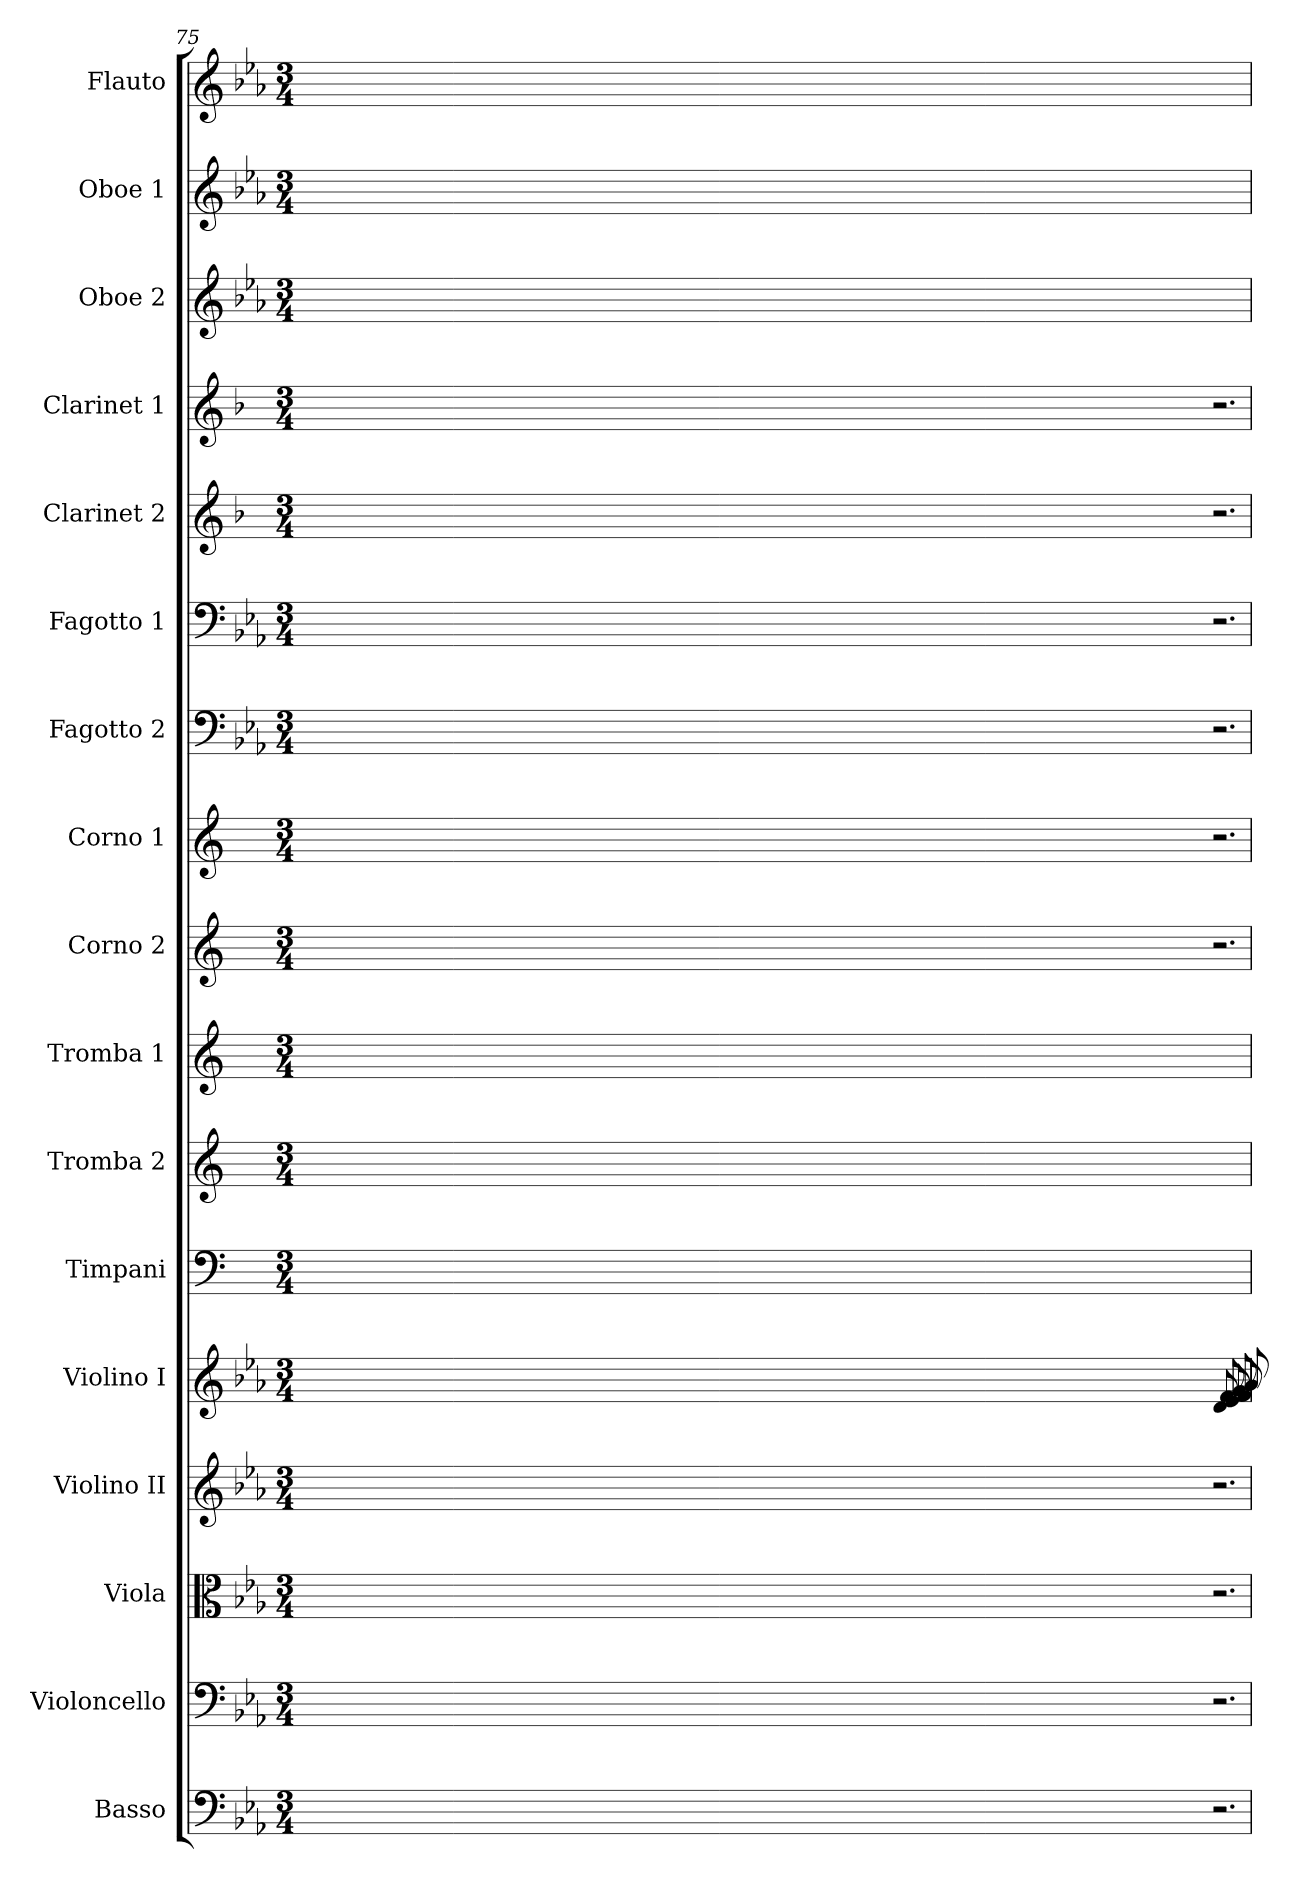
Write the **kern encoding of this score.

**kern	**kern	**kern	**kern	**kern	**kern	**kern	**kern	**kern	**kern	**kern	**kern	**kern	**kern	**kern	**kern	**kern
*part17	*part16	*part15	*part14	*part13	*part12	*part11	*part10	*part9	*part8	*part7	*part6	*part5	*part4	*part3	*part2	*part1
*staff17	*staff16	*staff15	*staff14	*staff13	*staff12	*staff11	*staff10	*staff9	*staff8	*staff7	*staff6	*staff5	*staff4	*staff3	*staff2	*staff1
*I"Basso	*I"Violoncello	*I"Viola	*I"Violino II	*I"Violino I	*I"Timpani	*I"Tromba 2	*I"Tromba 1	*I"Corno 2	*I"Corno 1	*I"Fagotto 2	*I"Fagotto 1	*I"Clarinet 2	*I"Clarinet 1	*I"Oboe 2	*I"Oboe 1	*I"Flauto
*	*I'Vc	*I'Vla	*I'Vln	*I'Vln	*	*	*	*	*	*	*	*I'Cl	*I'Cl	*I'Ob	*I'Ob	*I'Fl
*clefF4	*clefF4	*clefC3	*clefG2	*clefG2	*clefF4	*clefG2	*clefG2	*clefG2	*clefG2	*clefF4	*clefF4	*clefG2	*clefG2	*clefG2	*clefG2	*clefG2
*ITrd7c12	*	*	*	*	*	*ITrd-2c-3	*ITrd-2c-3	*ITrd5c9	*ITrd5c9	*	*	*ITrd1c2	*ITrd1c2	*	*	*
*k[b-e-a-]	*k[b-e-a-]	*k[b-e-a-]	*k[b-e-a-]	*k[b-e-a-]	*	*	*	*	*	*k[b-e-a-]	*k[b-e-a-]	*k[b-e-a-]	*k[b-e-a-]	*k[b-e-a-]	*k[b-e-a-]	*k[b-e-a-]
*M3/4	*M3/4	*M3/4	*M3/4	*M3/4	*M3/4	*M3/4	*M3/4	*M3/4	*M3/4	*M3/4	*M3/4	*M3/4	*M3/4	*M3/4	*M3/4	*M3/4
=75	=75	=75	=75	=75	=75	=75	=75	=75	=75	=75	=75	=75	=75	=75	=75	=75
1ryy	1ryy	1ryy	1ryy	1ryy	1ryy	1ryy	1ryy	1ryy	1ryy	1ryy	1ryy	1ryy	1ryy	1ryy	1ryy	1ryy
1ryy	1ryy	1ryy	1ryy	1ryy	1ryy	1ryy	1ryy	1ryy	1ryy	1ryy	1ryy	1ryy	1ryy	1ryy	1ryy	1ryy
1ryy	1ryy	1ryy	1ryy	1ryy	1ryy	1ryy	1ryy	1ryy	1ryy	1ryy	1ryy	1ryy	1ryy	1ryy	1ryy	1ryy
1ryy	1ryy	1ryy	1ryy	1ryy	1ryy	1ryy	1ryy	1ryy	1ryy	1ryy	1ryy	1ryy	1ryy	1ryy	1ryy	1ryy
1ryy	1ryy	1ryy	1ryy	1ryy	1ryy	1ryy	1ryy	1ryy	1ryy	1ryy	1ryy	1ryy	1ryy	1ryy	1ryy	1ryy
1ryy	1ryy	1ryy	1ryy	1ryy	1ryy	1ryy	1ryy	1ryy	1ryy	1ryy	1ryy	1ryy	1ryy	1ryy	1ryy	1ryy
1ryy	1ryy	1ryy	1ryy	1ryy	1ryy	1ryy	1ryy	1ryy	1ryy	1ryy	1ryy	1ryy	1ryy	1ryy	1ryy	1ryy
1ryy	1ryy	1ryy	1ryy	1ryy	1ryy	1ryy	1ryy	1ryy	1ryy	1ryy	1ryy	1ryy	1ryy	1ryy	1ryy	1ryy
1ryy	1ryy	1ryy	1ryy	1ryy	1ryy	1ryy	1ryy	1ryy	1ryy	1ryy	1ryy	1ryy	1ryy	1ryy	1ryy	1ryy
1ryy	1ryy	1ryy	1ryy	1ryy	1ryy	1ryy	1ryy	1ryy	1ryy	1ryy	1ryy	1ryy	1ryy	1ryy	1ryy	1ryy
1ryy	1ryy	1ryy	1ryy	1ryy	1ryy	1ryy	1ryy	1ryy	1ryy	1ryy	1ryy	1ryy	1ryy	1ryy	1ryy	1ryy
1ryy	1ryy	1ryy	1ryy	1ryy	1ryy	1ryy	1ryy	1ryy	1ryy	1ryy	1ryy	1ryy	1ryy	1ryy	1ryy	1ryy
1ryy	1ryy	1ryy	1ryy	1ryy	1ryy	1ryy	1ryy	1ryy	1ryy	1ryy	1ryy	1ryy	1ryy	1ryy	1ryy	1ryy
1ryy	1ryy	1ryy	1ryy	1ryy	1ryy	1ryy	1ryy	1ryy	1ryy	1ryy	1ryy	1ryy	1ryy	1ryy	1ryy	1ryy
1ryy	1ryy	1ryy	1ryy	1ryy	1ryy	1ryy	1ryy	1ryy	1ryy	1ryy	1ryy	1ryy	1ryy	1ryy	1ryy	1ryy
1ryy	1ryy	1ryy	1ryy	1ryy	1ryy	1ryy	1ryy	1ryy	1ryy	1ryy	1ryy	1ryy	1ryy	1ryy	1ryy	1ryy
1ryy	1ryy	1ryy	1ryy	1ryy	1ryy	1ryy	1ryy	1ryy	1ryy	1ryy	1ryy	1ryy	1ryy	1ryy	1ryy	1ryy
1ryy	1ryy	1ryy	1ryy	1ryy	1ryy	1ryy	1ryy	1ryy	1ryy	1ryy	1ryy	1ryy	1ryy	1ryy	1ryy	1ryy
1ryy	1ryy	1ryy	1ryy	1ryy	1ryy	1ryy	1ryy	1ryy	1ryy	1ryy	1ryy	1ryy	1ryy	1ryy	1ryy	1ryy
1ryy	1ryy	1ryy	1ryy	1ryy	1ryy	1ryy	1ryy	1ryy	1ryy	1ryy	1ryy	1ryy	1ryy	1ryy	1ryy	1ryy
1ryy	1ryy	1ryy	1ryy	1ryy	1ryy	1ryy	1ryy	1ryy	1ryy	1ryy	1ryy	1ryy	1ryy	1ryy	1ryy	1ryy
1ryy	1ryy	1ryy	1ryy	1ryy	1ryy	1ryy	1ryy	1ryy	1ryy	1ryy	1ryy	1ryy	1ryy	1ryy	1ryy	1ryy
1ryy	1ryy	1ryy	1ryy	1ryy	1ryy	1ryy	1ryy	1ryy	1ryy	1ryy	1ryy	1ryy	1ryy	1ryy	1ryy	1ryy
1ryy	1ryy	1ryy	1ryy	1ryy	1ryy	1ryy	1ryy	1ryy	1ryy	1ryy	1ryy	1ryy	1ryy	1ryy	1ryy	1ryy
1ryy	1ryy	1ryy	1ryy	1ryy	1ryy	1ryy	1ryy	1ryy	1ryy	1ryy	1ryy	1ryy	1ryy	1ryy	1ryy	1ryy
1ryy	1ryy	1ryy	1ryy	1ryy	1ryy	1ryy	1ryy	1ryy	1ryy	1ryy	1ryy	1ryy	1ryy	1ryy	1ryy	1ryy
1ryy	1ryy	1ryy	1ryy	1ryy	1ryy	1ryy	1ryy	1ryy	1ryy	1ryy	1ryy	1ryy	1ryy	1ryy	1ryy	1ryy
1ryy	1ryy	1ryy	1ryy	1ryy	1ryy	1ryy	1ryy	1ryy	1ryy	1ryy	1ryy	1ryy	1ryy	1ryy	1ryy	1ryy
1ryy	1ryy	1ryy	1ryy	1ryy	1ryy	1ryy	1ryy	1ryy	1ryy	1ryy	1ryy	1ryy	1ryy	1ryy	1ryy	1ryy
1ryy	1ryy	1ryy	1ryy	1ryy	1ryy	1ryy	1ryy	1ryy	1ryy	1ryy	1ryy	1ryy	1ryy	1ryy	1ryy	1ryy
1ryy	1ryy	1ryy	1ryy	1ryy	1ryy	1ryy	1ryy	1ryy	1ryy	1ryy	1ryy	1ryy	1ryy	1ryy	1ryy	1ryy
1ryy	1ryy	1ryy	1ryy	1ryy	1ryy	1ryy	1ryy	1ryy	1ryy	1ryy	1ryy	1ryy	1ryy	1ryy	1ryy	1ryy
1ryy	1ryy	1ryy	1ryy	1ryy	1ryy	1ryy	1ryy	1ryy	1ryy	1ryy	1ryy	1ryy	1ryy	1ryy	1ryy	1ryy
1ryy	1ryy	1ryy	1ryy	1ryy	1ryy	1ryy	1ryy	1ryy	1ryy	1ryy	1ryy	1ryy	1ryy	1ryy	1ryy	1ryy
1ryy	1ryy	1ryy	1ryy	1ryy	1ryy	1ryy	1ryy	1ryy	1ryy	1ryy	1ryy	1ryy	1ryy	1ryy	1ryy	1ryy
1ryy	1ryy	1ryy	1ryy	1ryy	1ryy	1ryy	1ryy	1ryy	1ryy	1ryy	1ryy	1ryy	1ryy	1ryy	1ryy	1ryy
1ryy	1ryy	1ryy	1ryy	1ryy	1ryy	1ryy	1ryy	1ryy	1ryy	1ryy	1ryy	1ryy	1ryy	1ryy	1ryy	1ryy
1ryy	1ryy	1ryy	1ryy	1ryy	1ryy	1ryy	1ryy	1ryy	1ryy	1ryy	1ryy	1ryy	1ryy	1ryy	1ryy	1ryy
1ryy	1ryy	1ryy	1ryy	1ryy	1ryy	1ryy	1ryy	1ryy	1ryy	1ryy	1ryy	1ryy	1ryy	1ryy	1ryy	1ryy
1ryy	1ryy	1ryy	1ryy	1ryy	1ryy	1ryy	1ryy	1ryy	1ryy	1ryy	1ryy	1ryy	1ryy	1ryy	1ryy	1ryy
1ryy	1ryy	1ryy	1ryy	1ryy	1ryy	1ryy	1ryy	1ryy	1ryy	1ryy	1ryy	1ryy	1ryy	1ryy	1ryy	1ryy
1ryy	1ryy	1ryy	1ryy	1ryy	1ryy	1ryy	1ryy	1ryy	1ryy	1ryy	1ryy	1ryy	1ryy	1ryy	1ryy	1ryy
1ryy	1ryy	1ryy	1ryy	1ryy	1ryy	1ryy	1ryy	1ryy	1ryy	1ryy	1ryy	1ryy	1ryy	1ryy	1ryy	1ryy
1ryy	1ryy	1ryy	1ryy	1ryy	1ryy	1ryy	1ryy	1ryy	1ryy	1ryy	1ryy	1ryy	1ryy	1ryy	1ryy	1ryy
1ryy	1ryy	1ryy	1ryy	1ryy	1ryy	1ryy	1ryy	1ryy	1ryy	1ryy	1ryy	1ryy	1ryy	1ryy	1ryy	1ryy
1ryy	1ryy	1ryy	1ryy	1ryy	1ryy	1ryy	1ryy	1ryy	1ryy	1ryy	1ryy	1ryy	1ryy	1ryy	1ryy	1ryy
1ryy	1ryy	1ryy	1ryy	1ryy	1ryy	1ryy	1ryy	1ryy	1ryy	1ryy	1ryy	1ryy	1ryy	1ryy	1ryy	1ryy
1ryy	1ryy	1ryy	1ryy	1ryy	1ryy	1ryy	1ryy	1ryy	1ryy	1ryy	1ryy	1ryy	1ryy	1ryy	1ryy	1ryy
1ryy	1ryy	1ryy	1ryy	1ryy	1ryy	1ryy	1ryy	1ryy	1ryy	1ryy	1ryy	1ryy	1ryy	1ryy	1ryy	1ryy
1ryy	1ryy	1ryy	1ryy	1ryy	1ryy	1ryy	1ryy	1ryy	1ryy	1ryy	1ryy	1ryy	1ryy	1ryy	1ryy	1ryy
1ryy	1ryy	1ryy	1ryy	1ryy	1ryy	1ryy	1ryy	1ryy	1ryy	1ryy	1ryy	1ryy	1ryy	1ryy	1ryy	1ryy
1ryy	1ryy	1ryy	1ryy	1ryy	1ryy	1ryy	1ryy	1ryy	1ryy	1ryy	1ryy	1ryy	1ryy	1ryy	1ryy	1ryy
1ryy	1ryy	1ryy	1ryy	1ryy	1ryy	1ryy	1ryy	1ryy	1ryy	1ryy	1ryy	1ryy	1ryy	1ryy	1ryy	1ryy
8.ryy	8.ryy	8.ryy	8.ryy	8.ryy	8.ryy	8.ryy	8.ryy	8.ryy	8.ryy	8.ryy	8.ryy	8.ryy	8.ryy	8.ryy	8.ryy	8.ryy
2.r	2.r	2.r	2.r	8d	2.ryy	2.ryy	2.ryy	2.r	2.r	2.r	2.r	2.r	2.r	2.ryy	2.ryy	2.ryy
.	.	.	.	8f	.	.	.	.	.	.	.	.	.	.	.	.
.	.	.	.	8e-	.	.	.	.	.	.	.	.	.	.	.	.
.	.	.	.	8g	.	.	.	.	.	.	.	.	.	.	.	.
.	.	.	.	8f	.	.	.	.	.	.	.	.	.	.	.	.
.	.	.	.	8a-	.	.	.	.	.	.	.	.	.	.	.	.
=	=	=	=	=	=	=	=	=	=	=	=	=	=	=	=	=
*-	*-	*-	*-	*-	*-	*-	*-	*-	*-	*-	*-	*-	*-	*-	*-	*-
